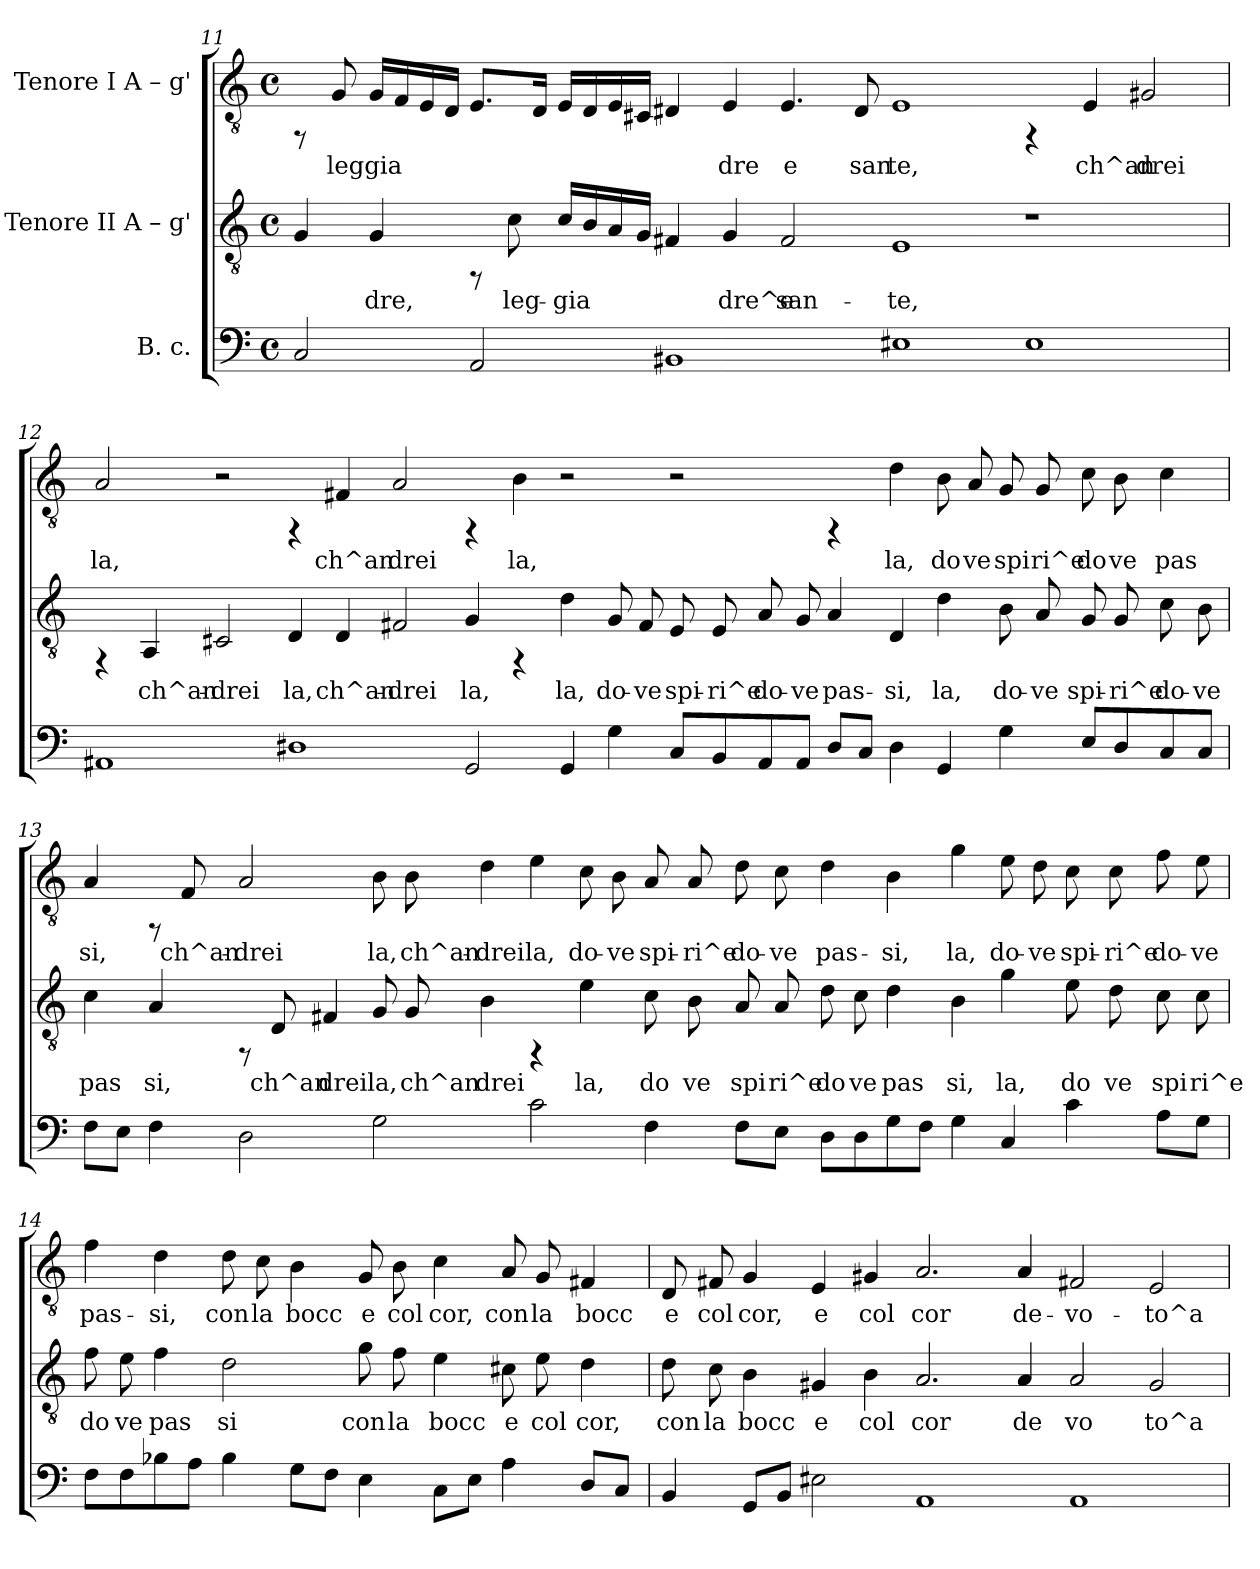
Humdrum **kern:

**kern	**kern	**text	**kern	**text
*part3	*part2	*part2	*part1	*part1
*staff3	*staff2	*staff2	*staff1	*staff1
*I"B. c.	*I"Tenore II  A – g'	*	*I"Tenore I  A – g'	*
*clefF4	*clefGv2	*	*clefGv2	*
*k[]	*k[]	*	*k[]	*
*C:	*C:	*	*C:	*
*M4/4	*M4/4	*	*M4/4	*
*met(c)	*met(c)	*	*met(c)	*
=11	=11	=11	=11	=11
!	!	!LO:LY:b:rj	!	!
2C/	4G/	--	8rFF	.
!	!	!	!	!LO:LY:b
.	.	.	8G/	leg
!	!	!LO:LY:b:rj	!	!LO:LY:b
.	4G/	-dre,	16G/L	gia
!	!	!	!	!LO:LY:b
.	.	.	16F/	.
!	!	!	!	!LO:LY:b
.	.	.	16E/	.
!	!	!	!	!LO:LY:b
.	.	.	16D/J	.
!	!	!	!	!LO:LY:b
2AA/	8rFF	.	8.E/L	.
!	!	!LO:LY:b:rj	!	!
.	8c\	leg-	.	.
!	!	!	!	!LO:LY:b
.	.	.	16D/J	.
!	!	!LO:LY:b:rj	!	!LO:LY:b
.	16c/L	-gia-	16E/L	.
!	!	!LO:LY:b:rj	!	!LO:LY:b
.	16B/	--	16D/	.
!	!	!LO:LY:b:rj	!	!LO:LY:b
.	16A/	--	16E/	.
!	!	!LO:LY:b:rj	!	!LO:LY:b
.	16G/J	--	16C#X/J	.
!	!	!LO:LY:b:rj	!	!LO:LY:b
1BB#	4F#X/	--	4D#X/	.
!	!	!LO:LY:b:rj	!	!LO:LY:b
.	4G/	-dre^e	4E/	dre
!	!	!LO:LY:b:rj	!	!LO:LY:b
.	2F#/	san-	4.E/	e
!	!	!	!	!LO:LY:b
.	.	.	8D#/	san
!	!	!LO:LY:b:rj	!	!LO:LY:b
1E#	1E	-te,	1E	te,
1E#	1r	.	4rFF	.
!	!	!	!	!LO:LY:b
.	.	.	4E/	ch^an
!	!	!	!	!LO:LY:b
.	.	.	2G#X/	drei
!!LO:PB:g=z
=12	=12	=12	=12	=12
!	!	!	!	!LO:LY:b
1AA#	4rFF	.	2A/	la,
!	!	!LO:LY:b:rj	!	!
.	4AA/	ch^an-	.	.
!	!	!LO:LY:b:rj	!	!
.	2C#X/	-drei	2r	.
!	!	!LO:LY:b:rj	!	!
1D#	4D/	la,	4rFF	.
!	!	!LO:LY:b:rj	!	!LO:LY:b
.	4D/	ch^an-	4F#X/	ch^an
!	!	!LO:LY:b:rj	!	!LO:LY:b
.	2F#X/	-drei	2A/	drei
!	!	!LO:LY:b:rj	!	!
2GG/	4G/	la,	4rFF	.
!	!	!	!	!LO:LY:b
.	4rFF	.	4B\	la,
!	!	!LO:LY:b:rj	!	!
4GG/	4d\	la,	2r	.
!	!	!LO:LY:b:rj	!	!
4G\	8G/	do-	.	.
!	!	!LO:LY:b:rj	!	!
.	8F#/	-ve	.	.
!	!	!LO:LY:b:rj	!	!
8C/L	8E/	spi-	2r	.
!	!	!LO:LY:b:rj	!	!
8BB/	8E/	-ri^e	.	.
!	!	!LO:LY:b:rj	!	!
8AA#/	8A/	do-	.	.
!	!	!LO:LY:b:rj	!	!
8AA#/J	8G/	-ve	.	.
!	!	!LO:LY:b:rj	!	!
8D#/L	4A/	pas-	4rFF	.
8C/J	.	.	.	.
!	!	!LO:LY:b:rj	!	!LO:LY:b
4D#\	4D/	-si,	4d\	la,
!	!	!LO:LY:b:rj	!	!LO:LY:b
4GG/	4d\	la,	8B\	do
!	!	!	!	!LO:LY:b
.	.	.	8A/	ve
!	!	!LO:LY:b:rj	!	!LO:LY:b
4G\	8B\	do-	8G/	spi
!	!	!LO:LY:b:rj	!	!LO:LY:b
.	8A/	-ve	8G/	ri^e
!	!	!LO:LY:b:rj	!	!LO:LY:b
8E/L	8G/	spi-	8c\	do
!	!	!LO:LY:b:rj	!	!LO:LY:b
8D#/	8G/	-ri^e	8B\	ve
!	!	!LO:LY:b:rj	!	!LO:LY:b
8C/	8c\	do-	4c\	pas
!	!	!LO:LY:b:rj	!	!
8C/J	8B\	-ve	.	.
!!LO:LB:g=z
=13	=13	=13	=13	=13
!	!	!LO:LY:b:rj	!	!LO:LY:b
8F\L	4c\	pas	4A/	si,
8E\J	.	.	.	.
!	!	!LO:LY:b:rj	!	!
4F\	4A/	si,	8rFF	.
!	!	!	!	!LO:LY:b
.	.	.	8F/	ch^an-
!	!	!	!	!LO:LY:b
2D\	8rFF	.	2A/	-drei
!	!	!LO:LY:b:rj	!	!
.	8D/	ch^an	.	.
!	!	!LO:LY:b:rj	!	!
.	4F#X/	drei	.	.
!	!	!LO:LY:b:rj	!	!LO:LY:b
2G\	8G/	la,	8B\	la,
!	!	!LO:LY:b:rj	!	!LO:LY:b
.	8G/	ch^an	8B\	ch^an-
!	!	!LO:LY:b:rj	!	!LO:LY:b
.	4B\	drei	4d\	-drei
!	!	!	!	!LO:LY:b
2c\	4rFF	.	4e\	la,
!	!	!LO:LY:b:rj	!	!LO:LY:b
.	4e\	la,	8c\	do-
!	!	!	!	!LO:LY:b
.	.	.	8B\	-ve
!	!	!LO:LY:b:rj	!	!LO:LY:b
4F\	8c\	do	8A/	spi-
!	!	!LO:LY:b:rj	!	!LO:LY:b
.	8B\	ve	8A/	-ri^e
!	!	!LO:LY:b:rj	!	!LO:LY:b
8F\L	8A/	spi	8d\	do-
!	!	!LO:LY:b:rj	!	!LO:LY:b
8E\J	8A/	ri^e	8c\	-ve
!	!	!LO:LY:b:rj	!	!LO:LY:b
8D\L	8d\	do	4d\	pas-
!	!	!LO:LY:b:rj	!	!
8D\	8c\	ve	.	.
!	!	!LO:LY:b:rj	!	!LO:LY:b
8G\	4d\	pas	4B\	-si,
8F\J	.	.	.	.
!	!	!LO:LY:b:rj	!	!LO:LY:b
4G\	4B\	si,	4g\	la,
!	!	!LO:LY:b:rj	!	!LO:LY:b
4C/	4g\	la,	8e\	do-
!	!	!	!	!LO:LY:b
.	.	.	8d\	-ve
!	!	!LO:LY:b:rj	!	!LO:LY:b
4c\	8e\	do	8c\	spi-
!	!	!LO:LY:b:rj	!	!LO:LY:b
.	8d\	ve	8c\	-ri^e
!	!	!LO:LY:b:rj	!	!LO:LY:b
8A\L	8c\	spi	8f\	do-
!	!	!LO:LY:b:rj	!	!LO:LY:b
8G\J	8c\	ri^e	8e\	-ve
!!LO:LB:g=z
=14	=14	=14	=14	=14
!	!	!LO:LY:b:rj	!	!LO:LY:b
8F\L	8f\	do	4f\	pas-
!	!	!LO:LY:b:rj	!	!
8F\	8e\	ve	.	.
!	!	!LO:LY:b:rj	!	!LO:LY:b
8B-X\	4f\	pas	4d\	-si,
8A\J	.	.	.	.
!	!	!LO:LY:b:rj	!	!LO:LY:b
4B-\	2d\	si	8d\	con
!	!	!	!	!LO:LY:b
.	.	.	8c\	la
!	!	!	!	!LO:LY:b
8G\L	.	.	4B\	bocc
8F\J	.	.	.	.
!	!	!LO:LY:b:rj	!	!LO:LY:b
4E\	8g\	con	8G/	e
!	!	!LO:LY:b:rj	!	!LO:LY:b
.	8f\	la	8B\	col
!	!	!LO:LY:b:rj	!	!LO:LY:b
8C\L	4e\	bocc	4c\	cor,
8E\J	.	.	.	.
!	!	!LO:LY:b:rj	!	!LO:LY:b
4A\	8c#X\	e	8A/	con
!	!	!LO:LY:b:rj	!	!LO:LY:b
.	8e\	col	8G/	la
!	!	!LO:LY:b:rj	!	!LO:LY:b
8D/L	4d\	cor,	4F#X/	bocc
8C/J	.	.	.	.
=15	=15	=15	=15	=15
!	!	!LO:LY:b:rj	!	!LO:LY:b
4BB/	8d\	con	8D/	e
!	!	!LO:LY:b:rj	!	!LO:LY:b
.	8c\	la	8F#X/	col
!	!	!LO:LY:b:rj	!	!LO:LY:b
8GG/L	4B\	bocc	4G/	cor,
8BB/J	.	.	.	.
!	!	!LO:LY:b:rj	!	!LO:LY:b
2E#\	4G#X/	e	4E/	e
!	!	!LO:LY:b:rj	!	!LO:LY:b
.	4B\	col	4G#X/	col
!	!	!LO:LY:b:rj	!	!LO:LY:b
1AA	2.A/	cor	2.A/	cor
!	!	!LO:LY:b:rj	!	!LO:LY:b
.	4A/	de	4A/	de-
!	!	!LO:LY:b:rj	!	!LO:LY:b
1AA	2A/	vo	2F#X/	-vo-
!	!	!LO:LY:b:rj	!	!LO:LY:b
.	2G#/	to^a	2E/	-to^a-
=	=	=	=	=
*-	*-	*-	*-	*-
